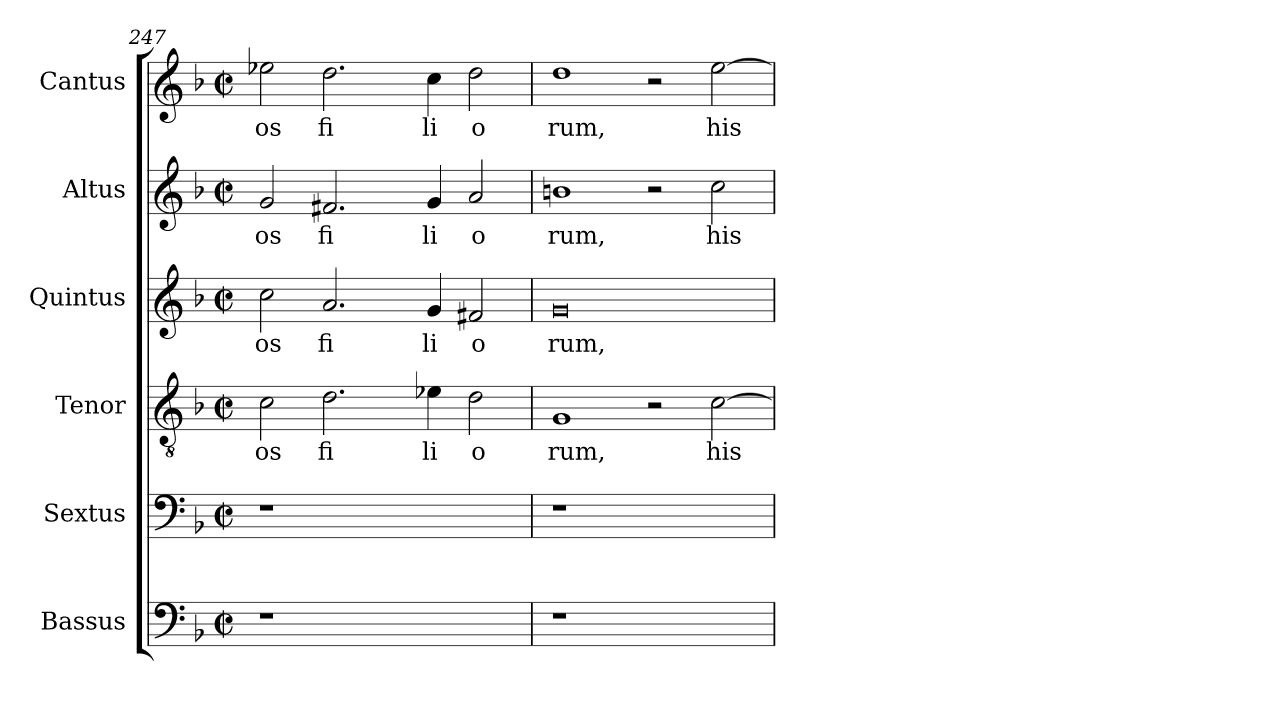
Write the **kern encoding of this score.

**kern	**kern	**kern	**text	**kern	**text	**kern	**text	**kern	**text
*part6	*part5	*part4	*part4	*part3	*part3	*part2	*part2	*part1	*part1
*staff6	*staff5	*staff4	*staff4	*staff3	*staff3	*staff2	*staff2	*staff1	*staff1
*I"Bassus	*I"Sextus	*I"Tenor	*	*I"Quintus	*	*I"Altus	*	*I"Cantus	*
*I'Bassus	*I'Sextus	*I'Tenor	*	*I'Quintus	*	*I'Altus	*	*I'Cantus	*
*clefF4	*clefF4	*clefGv2	*	*clefG2	*	*clefG2	*	*clefG2	*
*k[b-]	*k[b-]	*k[b-]	*	*k[b-]	*	*k[b-]	*	*k[b-]	*
*F:	*F:	*F:	*	*F:	*	*F:	*	*F:	*
*M2/2	*M2/2	*M2/2	*	*M2/2	*	*M2/2	*	*M2/2	*
*met(c|)	*met(c|)	*met(c|)	*	*met(c|)	*	*met(c|)	*	*met(c|)	*
=247	=247	=247	=247	=247	=247	=247	=247	=247	=247
!	!	!	!LO:LY:b:cj	!	!LO:LY:b:cj	!	!LO:LY:b:cj	!	!LO:LY:b:cj
1r	1r	2c\	os	2cc\	os	2g/	os	2ee-X\	os
!	!	!	!LO:LY:b:cj	!	!LO:LY:b:cj	!	!LO:LY:b:cj	!	!LO:LY:b:cj
.	.	2.d\	fi	2.a/	fi	2.f#X/	fi	2.dd\	fi
1ryy	1ryy	.	.	.	.	.	.	.	.
!	!	!	!LO:LY:b:cj	!	!LO:LY:b:cj	!	!LO:LY:b:cj	!	!LO:LY:b:cj
.	.	4e-\	li	4g/	li	4g/	li	4cc\	li
!	!	!	!LO:LY:b:cj	!	!LO:LY:b:cj	!	!LO:LY:b:cj	!	!LO:LY:b:cj
.	.	2d\	o	2f#X/	o	2a/	o	2dd\	o
=248	=248	=248	=248	=248	=248	=248	=248	=248	=248
!	!	!	!LO:LY:b:cj	!	!LO:LY:b:cj	!	!LO:LY:b:cj	!	!LO:LY:b:cj
1r	1r	1G	rum,	0g	rum,	1bn	rum,	1dd	rum,
1ryy	1ryy	2r	.	.	.	2r	.	2r	.
!	!	!	!LO:LY:b:cj	!	!	!	!LO:LY:b:cj	!	!LO:LY:b:cj
.	.	[>2c\	his	.	.	2cc\	his	[>2ee\	his
=	=	=	=	=	=	=	=	=	=
*-	*-	*-	*-	*-	*-	*-	*-	*-	*-
